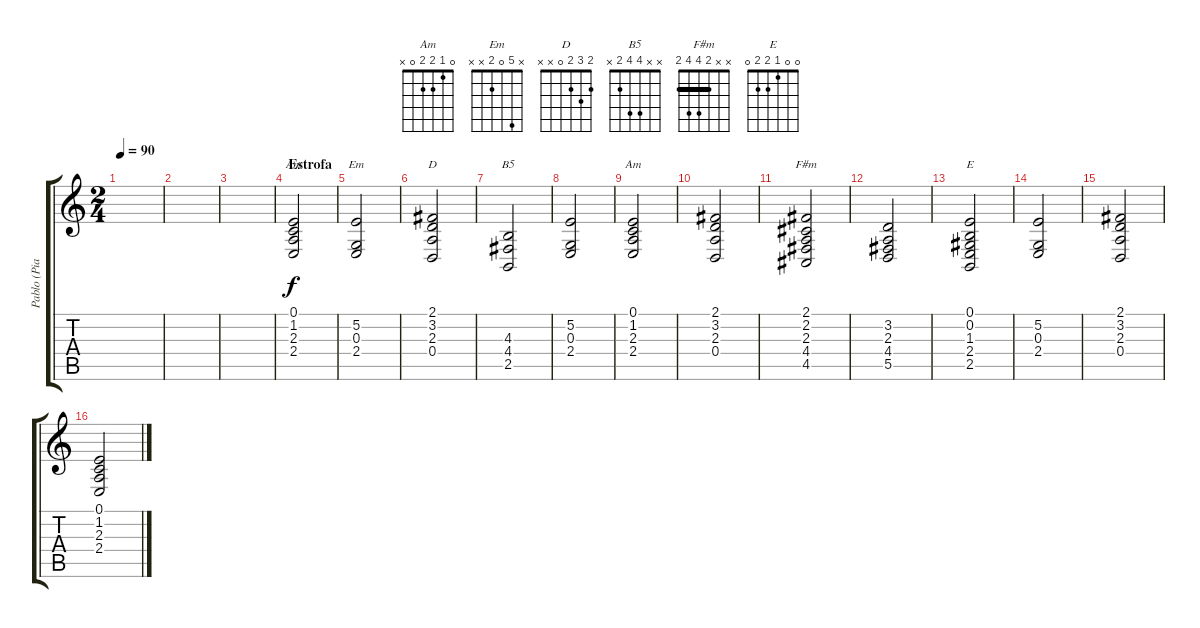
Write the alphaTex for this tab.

\track ("Pablo (Piano)" "Pablo (Pia") {instrument brightacousticpiano}
\staff {score tabs}
\tuning (E4 B3 G3 D3 A2 E2) {hide}
\chord ("Am" 0 1 2 2 x x)
\chord ("Em" x 5 0 2 x x)
\chord ("D" 2 3 2 0 x x)
\chord ("B5" x x 4 4 2 x)
\chord ("Am" 0 1 2 2 0 x)
\chord ("F#m" x x 2 4 4 2) {barre 2}
\chord ("E" 0 0 1 2 2 0)
\ts (2 4)
\tempo 90
\clef g2
\ks c
|
|
|
\section ("" "Estrofa ")
(0.1 1.2 2.3 2.4).2{ch "Am"} |
(5.2 0.3 2.4).2{ch "Em"} |
(2.1 3.2 2.3 0.4).2{ch "D"} |
(4.3 4.4 2.5).2{ch "B5"} |
(5.2 0.3 2.4).2 |
(0.1 1.2 2.3 2.4).2{ch "Am"} |
(2.1 3.2 2.3 0.4).2 |
(2.1 2.2 2.3 4.4 4.5).2{ch "F#m"} |
(3.2 2.3 4.4 5.5).2 |
(0.1 0.2 1.3 2.4 2.5).2{ch "E"} |
(5.2 0.3 2.4).2 |
(2.1 3.2 2.3 0.4).2 |
(0.1 1.2 2.3 2.4).2
